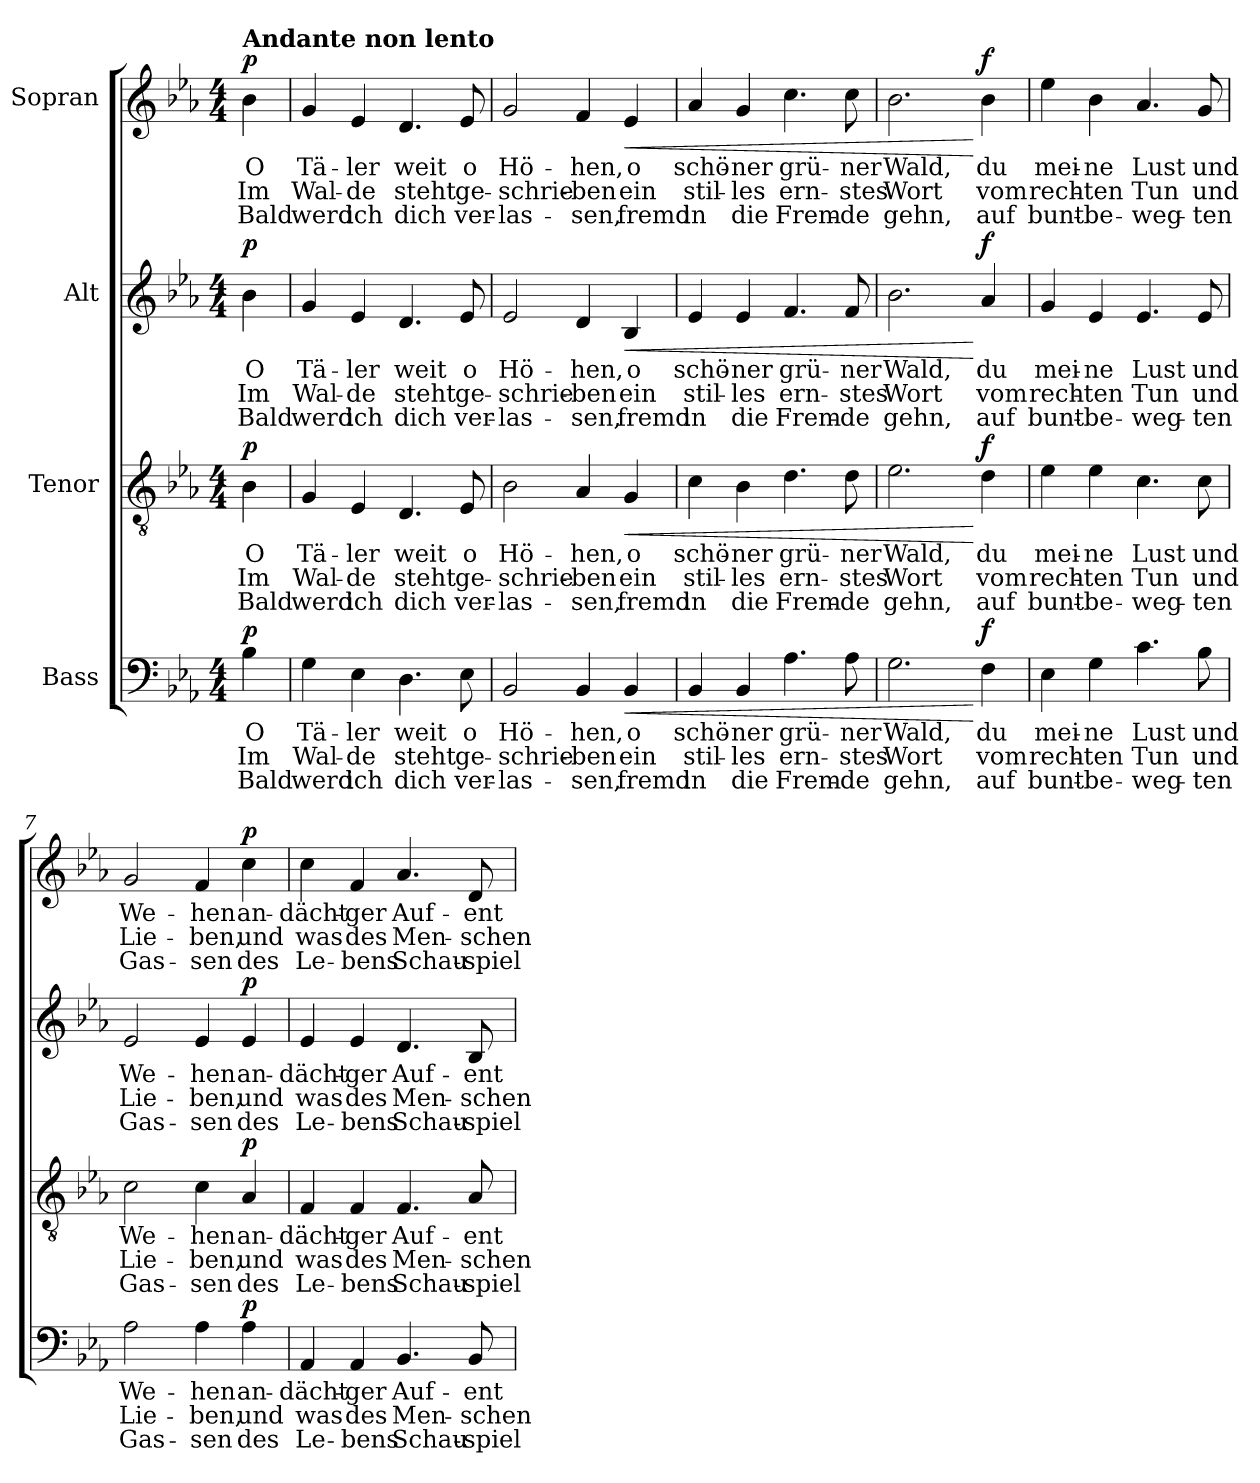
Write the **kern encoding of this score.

**kern	**text	**text	**text	**dynam	**kern	**text	**text	**text	**dynam	**kern	**text	**text	**text	**dynam	**kern	**text	**text	**text	**dynam
*part4	*part4	*part4	*part4	*part4	*part3	*part3	*part3	*part3	*part3	*part2	*part2	*part2	*part2	*part2	*part1	*part1	*part1	*part1	*part1
*staff4	*staff4	*staff4	*staff4	*staff4	*staff3	*staff3	*staff3	*staff3	*staff3	*staff2	*staff2	*staff2	*staff2	*staff2	*staff1	*staff1	*staff1	*staff1	*staff1
*I"Bass	*	*	*	*	*I"Tenor	*	*	*	*	*I"Alt	*	*	*	*	*I"Sopran	*	*	*	*
*clefF4	*	*	*	*	*clefGv2	*	*	*	*	*clefG2	*	*	*	*	*clefG2	*	*	*	*
*k[b-e-a-]	*	*	*	*	*k[b-e-a-]	*	*	*	*	*k[b-e-a-]	*	*	*	*	*k[b-e-a-]	*	*	*	*
*M4/4	*	*	*	*	*M4/4	*	*	*	*	*M4/4	*	*	*	*	*M4/4	*	*	*	*
=1	=1	=1	=1	=1	=1	=1	=1	=1	=1	=1	=1	=1	=1	=1	=1	=1	=1	=1	=1
!	!	!	!	!	!	!	!	!	!	!	!	!	!	!	!LO:TX:a:B:t=Andante non lento	!	!	!	!
!	!	!	!	!LO:DY:a	!	!	!	!	!LO:DY:a	!	!	!	!	!LO:DY:a	!	!	!	!	!LO:DY:a
4B-\	O	Im	Bald	p	4B-\	O	Im	Bald	p	4b-\	O	Im	Bald	p	4b-\	O	Im	Bald	p
=2	=2	=2	=2	=2	=2	=2	=2	=2	=2	=2	=2	=2	=2	=2	=2	=2	=2	=2	=2
4G\	Tä-	Wal-	werd	.	4G/	Tä-	Wal-	werd	.	4g/	Tä-	Wal-	werd	.	4g/	Tä-	Wal-	werd	.
4E-\	ler	de	ich	.	4E-/	ler	de	ich	.	4e-/	ler	de	ich	.	4e-/	ler	de	ich	.
4.D\	weit	steht	dich	.	4.D/	weit	steht	dich	.	4.d/	weit	steht	dich	.	4.d/	weit	steht	dich	.
8E-\	o	ge-	ver-	.	8E-/	o	ge-	ver-	.	8e-/	o	ge-	ver-	.	8e-/	o	ge-	ver-	.
=3	=3	=3	=3	=3	=3	=3	=3	=3	=3	=3	=3	=3	=3	=3	=3	=3	=3	=3	=3
2BB-/	Hö-	schrie-	las-	.	2B-\	Hö-	schrie-	las-	.	2e-/	Hö-	schrie-	las-	.	2g/	Hö-	schrie-	las-	.
4BB-/	hen,	ben	sen,	.	4A-/	hen,	ben	sen,	.	4d/	hen,	ben	sen,	.	4f/	hen,	ben	sen,	.
!	!	!	!	!LO:HP:b	!	!	!	!	!LO:HP:b	!	!	!	!	!LO:HP:b	!	!	!	!	!LO:HP:b
4BB-/	o	ein	fremd	<	4G/	o	ein	fremd	<	4B-/	o	ein	fremd	<	4e-/	o	ein	fremd	<
=4	=4	=4	=4	=4	=4	=4	=4	=4	=4	=4	=4	=4	=4	=4	=4	=4	=4	=4	=4
4BB-/	schö-	stil-	in	.	4c\	schö-	stil-	in	.	4e-/	schö-	stil-	in	.	4a-/	schö-	stil-	in	.
4BB-/	ner	les	die	.	4B-\	ner	les	die	.	4e-/	ner	les	die	.	4g/	ner	les	die	.
4.A-\	grü-	ern-	Frem-	.	4.d\	grü-	ern-	Frem-	.	4.f/	grü-	ern-	Frem-	.	4.cc\	grü-	ern-	Frem-	.
8A-\	ner	stes	de	.	8d\	ner	stes	de	.	8f/	ner	stes	de	.	8cc\	ner	stes	de	.
=5	=5	=5	=5	=5	=5	=5	=5	=5	=5	=5	=5	=5	=5	=5	=5	=5	=5	=5	=5
2.G\	Wald,	Wort	gehn,	.	2.e-\	Wald,	Wort	gehn,	.	2.b-\	Wald,	Wort	gehn,	.	2.b-\	Wald,	Wort	gehn,	.
!	!	!	!	!LO:DY:n=1:a	!	!	!	!	!LO:DY:n=1:a	!	!	!	!	!LO:DY:n=1:a	!	!	!	!	!LO:DY:n=1:a
4F\	du	vom	auf	[ f	4d\	du	vom	auf	[ f	4a-/	du	vom	auf	[ f	4b-\	du	vom	auf	[ f
!!LO:LB:g=z
=6	=6	=6	=6	=6	=6	=6	=6	=6	=6	=6	=6	=6	=6	=6	=6	=6	=6	=6	=6
4E-\	mei-	rech-	bunt-	.	4e-\	mei-	rech-	bunt-	.	4g/	mei-	rech-	bunt-	.	4ee-\	mei-	rech-	bunt-	.
4G\	ne	ten	be-	.	4e-\	ne	ten	be-	.	4e-/	ne	ten	be-	.	4b-\	ne	ten	be-	.
4.c\	Lust	Tun	weg-	.	4.c\	Lust	Tun	weg-	.	4.e-/	Lust	Tun	weg-	.	4.a-/	Lust	Tun	weg-	.
8B-\	und	und	ten	.	8c\	und	und	ten	.	8e-/	und	und	ten	.	8g/	und	und	ten	.
=7	=7	=7	=7	=7	=7	=7	=7	=7	=7	=7	=7	=7	=7	=7	=7	=7	=7	=7	=7
2A-\	We-	Lie-	Gas-	.	2c\	We-	Lie-	Gas-	.	2e-/	We-	Lie-	Gas-	.	2g/	We-	Lie-	Gas-	.
4A-\	hen	ben,	sen	.	4c\	hen	ben,	sen	.	4e-/	hen	ben,	sen	.	4f/	hen	ben,	sen	.
!	!	!	!	!LO:DY:a	!	!	!	!	!LO:DY:a	!	!	!	!	!LO:DY:a	!	!	!	!	!LO:DY:a
4A-\	an -	und	des	p	4A-/	an -	und	des	p	4e-/	an -	und	des	p	4cc\	an -	und	des	p
=8	=8	=8	=8	=8	=8	=8	=8	=8	=8	=8	=8	=8	=8	=8	=8	=8	=8	=8	=8
4AA-/	dächt-	was	Le-	.	4F/	dächt-	was	Le-	.	4e-/	dächt-	was	Le-	.	4cc\	dächt-	was	Le-	.
4AA-/	ger	des	bens	.	4F/	ger	des	bens	.	4e-/	ger	des	bens	.	4f/	ger	des	bens	.
4.BB-/	Auf-	Men-	Schau-	.	4.F/	Auf-	Men-	Schau-	.	4.d/	Auf-	Men-	Schau-	.	4.a-/	Auf-	Men-	Schau-	.
8BB-/	ent-	schen	spiel	.	8A-/	ent-	schen	spiel	.	8B-/	ent-	schen	spiel	.	8d/	ent-	schen	spiel	.
=	=	=	=	=	=	=	=	=	=	=	=	=	=	=	=	=	=	=	=
*-	*-	*-	*-	*-	*-	*-	*-	*-	*-	*-	*-	*-	*-	*-	*-	*-	*-	*-	*-
